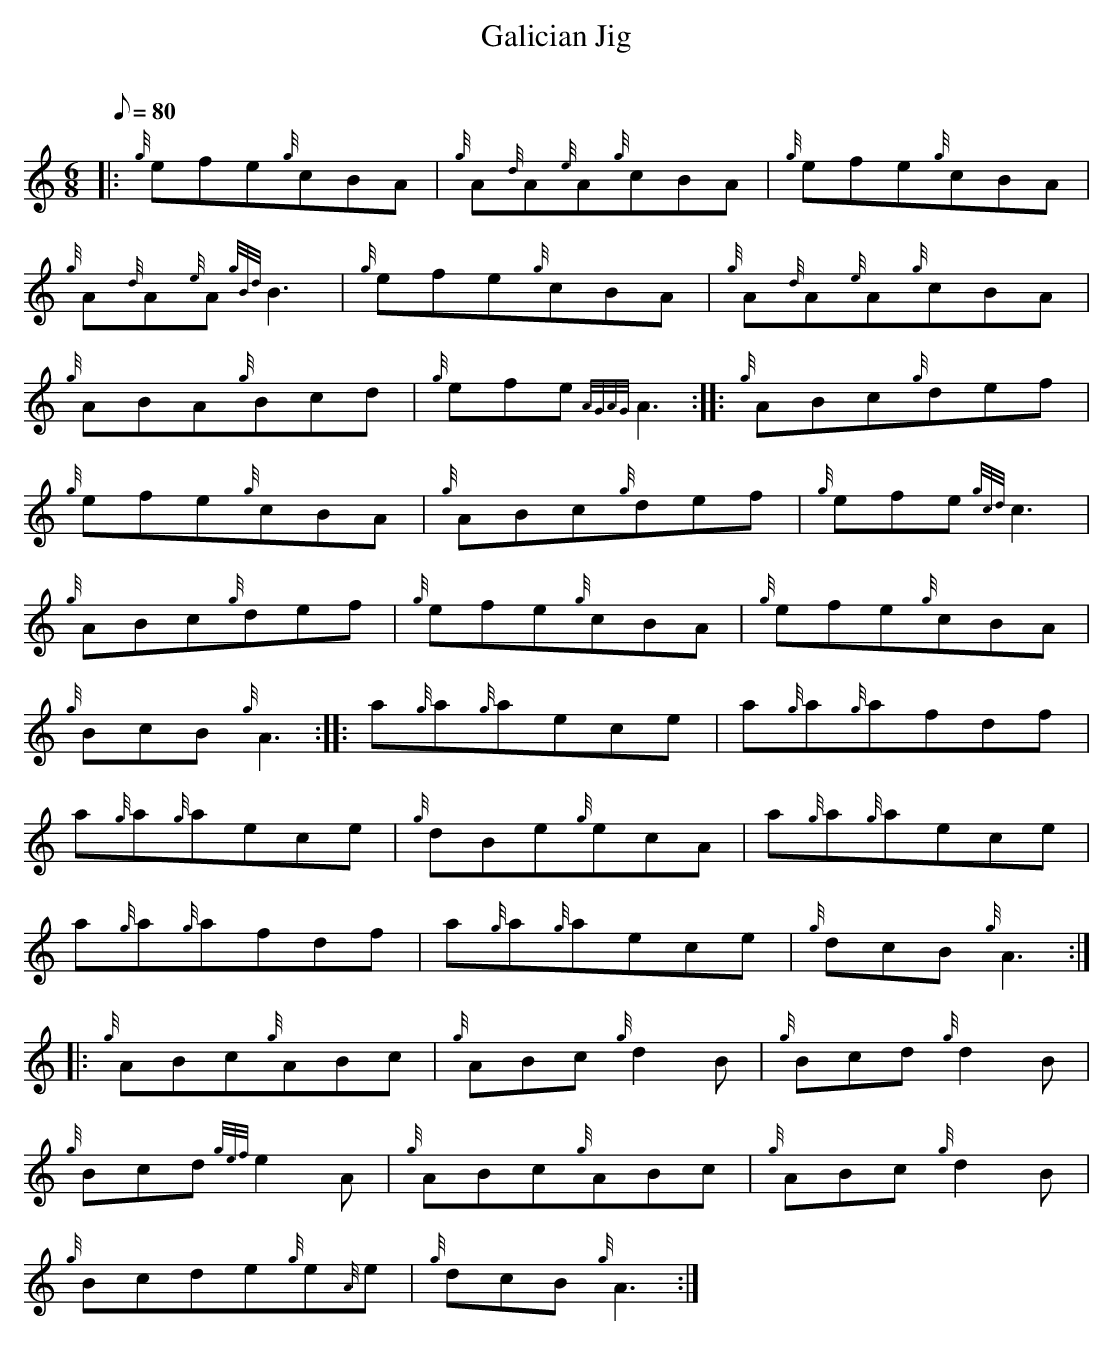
X:1
T:Galician Jig
M:6/8
L:1/8
Q:80
C:
K:HP
|: {g}efe{g}cBA | \
{g}A{d}A{e}A{g}cBA | \
{g}efe{g}cBA |
{g}A{d}A{e}A{gBd}B3 | \
{g}efe{g}cBA | \
{g}A{d}A{e}A{g}cBA |
{g}ABA{g}Bcd | \
{g}efe{AGAG}A3 :: \
{g}ABc{g}def |
{g}efe{g}cBA | \
{g}ABc{g}def | \
{g}efe{gcd}c3 |
{g}ABc{g}def | \
{g}efe{g}cBA | \
{g}efe{g}cBA |
{g}BcB{g}A3 :: \
a{g}a{g}aece | \
a{g}a{g}afdf |
a{g}a{g}aece | \
{g}dBe{g}ecA | \
a{g}a{g}aece |
a{g}a{g}afdf | \
a{g}a{g}aece | \
{g}dcB{g}A3 ::
{g}ABc{g}ABc | \
{g}ABc{g}d2B | \
{g}Bcd{g}d2B |
{g}Bcd{gef}e2A | \
{g}ABc{g}ABc | \
{g}ABc{g}d2B |
{g}Bcde{g}e{A}e | \
{g}dcB{g}A3 :|
